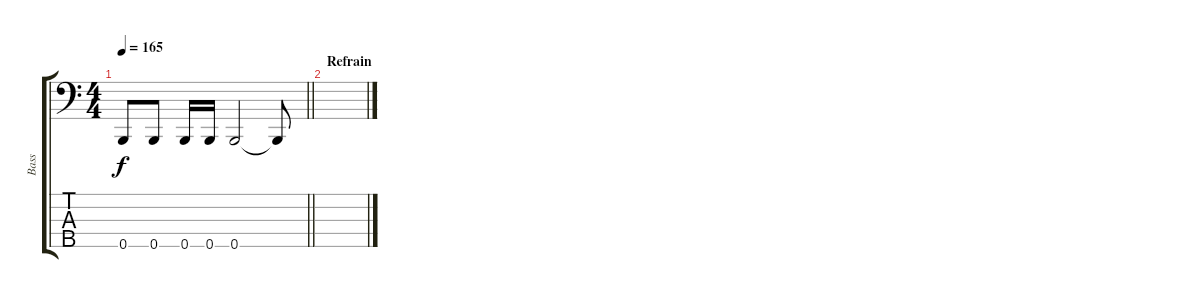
\track ("Bass" "Bass") {instrument electricbassfinger}
\staff {score tabs}
\tuning (G2 D2 A1 E1 B0) {hide}
\ts (4 4)
\tempo 165
\clef f4
\barLineRight lightlight
\ks c
0.5.8{dy f} 0.5.8 0.5.16 0.5.16 0.5.2 0.5{t}.8 |
\section ("" "Refrain")
